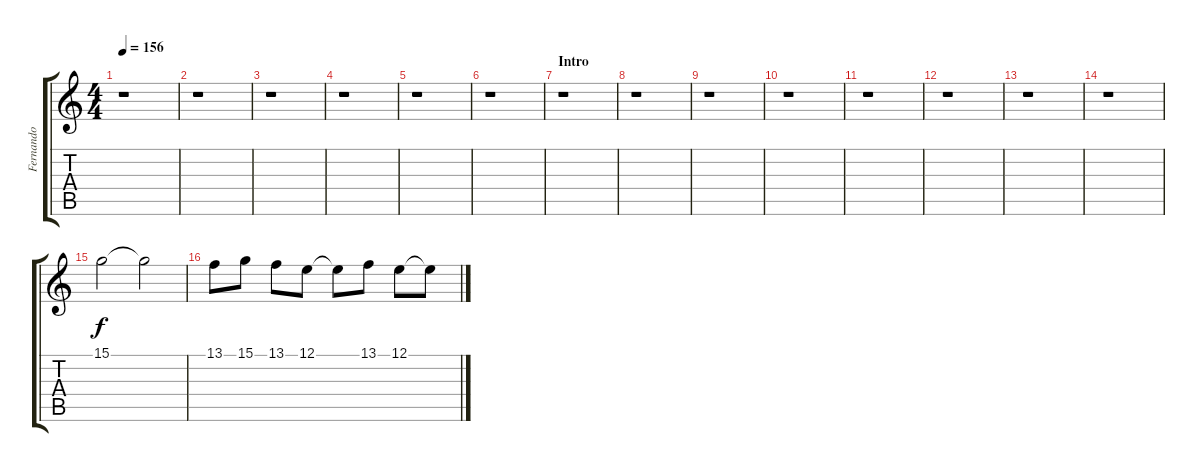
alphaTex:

\track ("Fernando" "Fernando") {instrument flute}
\staff {score tabs}
\tuning (E4 B3 G3 D3 A2 E2) {hide}
\ts (4 4)
\tempo 156
\clef g2
\ks c
r.1{dy f} |
r.1 |
r.1 |
r.1 |
r.1 |
r.1 |
\section ("" "Intro")
r.1 |
r.1 |
r.1 |
r.1 |
r.1 |
r.1 |
r.1 |
r.1 |
15.1.2 15.1{t}.2 |
13.1.8 15.1.8 13.1.8 12.1.8 12.1{t}.8 13.1.8 12.1.8 12.1{t}.8
